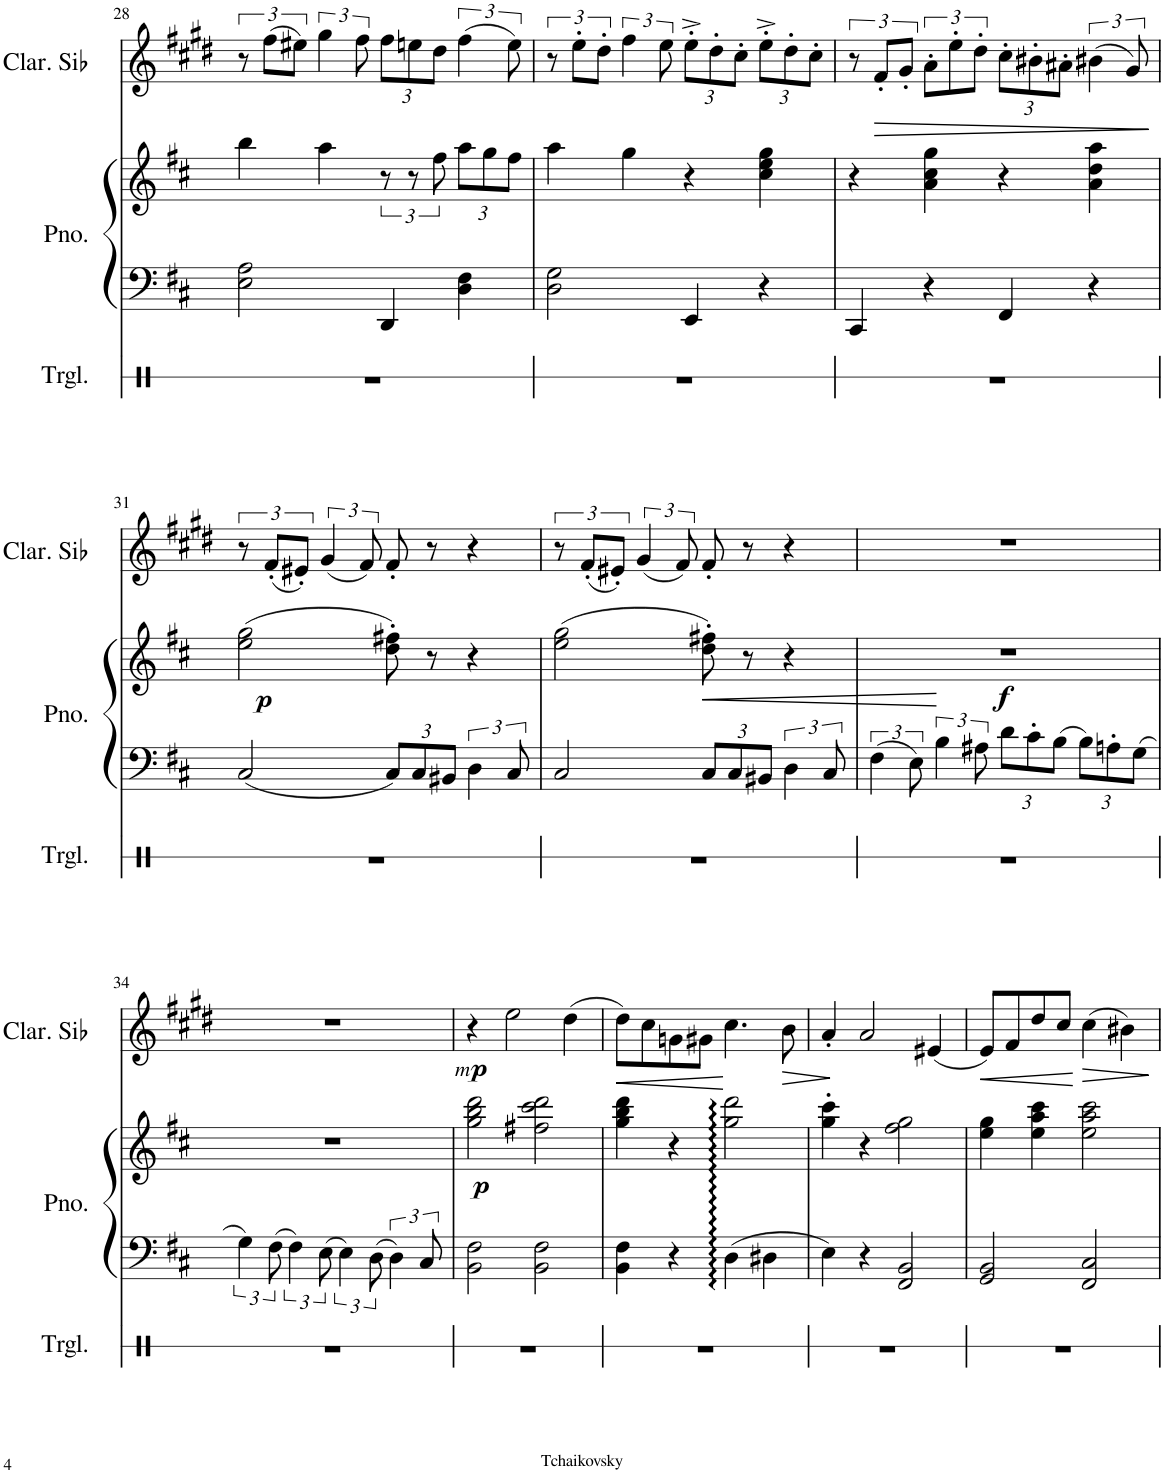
**kern	**kern	**kern	**dynam	**kern	**dynam
*part3	*part2	*part2	*part2	*part1	*part1
*staff4	*staff3	*staff2	*staff2/3	*staff1	*staff1
*I"Triangle	*I"Piano	*	*	*I"Clarinette en Sib	*
*I'Trgl.	*I'Pno.	*	*	*I'Clar. Sib	*
!!LO:PB:g=z
*clefX	*clefF4	*clefG2	*	*clefG2	*
*	*	*	*	*Trd1c2	*
*k[]	*k[f#c#]	*k[f#c#]	*	*k[f#c#g#d#]	*
*M4/4	*M4/4	*M4/4	*	*M4/4	*
*met(c)	*met(c)	*met(c)	*	*met(c)	*
=28	=28	=28	=28	=28	=28
1r	2E\ 2A\	4bb\	.	12r	.
.	.	.	.	(12ff#\L	.
.	.	.	.	12ee#X\J)	.
.	.	4aa\	.	6gg#\	.
.	.	.	.	12ff#\	.
*	*	*	*	*Xbrackettup	*
.	4DD/	12r	.	12ff#\L	.
.	.	12r	.	12een\	.
.	.	12ff#\	.	12dd#\J	.
*	*	*Xbrackettup	*	*brackettup	*
.	4D\ 4F#\	12aa\L	.	(6ff#\	.
.	.	12gg\	.	.	.
.	.	12ff#\J	.	12ee\)	.
=29	=29	=29	=29	=29	=29
1r	2D\ 2G\	4aa\	.	12r	.
.	.	.	.	12ee'\L	.
.	.	.	.	12dd#'\J	.
.	.	4gg\	.	6ff#\	.
.	.	.	.	12ee\	.
*	*	*	*	*Xbrackettup	*
.	4EE/	4r	.	12ee'^\L	.
.	.	.	.	12dd#'\	.
.	.	.	.	12cc#'\J	.
.	4r	4cc#\ 4ee\ 4gg\	.	12ee'^\L	.
.	.	.	.	12dd#'\	.
.	.	.	.	12cc#'\J	.
=30	=30	=30	=30	=30	=30
*	*	*	*	*brackettup	*
1r	4CC#/	4r	.	12r	.
!	!	!	!	!	!LO:HP:b
.	.	.	.	12f#'/L	>
.	.	.	.	12g#'/J	.
.	4r	4a\ 4cc#\ 4gg\	.	12a'\L	.
.	.	.	.	12ee'\	.
.	.	.	.	12dd#'\J	.
*	*	*	*	*Xbrackettup	*
.	4FF#/	4r	.	12cc#'\L	.
.	.	.	.	12b#X'\	.
.	.	.	.	12a#X'\J	.
*	*	*	*	*brackettup	*
.	4r	4a\ 4dd\ 4aa\	.	(6b#X\	.
.	.	.	.	12g#/)	.
.	.	.	.	.	]
!!LO:LB:g=z
=31	=31	=31	=31	=31	=31
!	!	!	!LO:DY:b	!	!
1r	2C#/	(2ee\ 2gg\	p	12r	.
.	.	.	.	(12f#'/L	.
.	.	.	.	12e#X'/J)	.
.	.	.	.	(6g#/	.
.	.	.	.	12f#/)	.
*	*Xbrackettup	*	*	*	*
.	12C#/L	8dd\' 8ff#X\')	.	8f#'/	.
.	12C#/	.	.	.	.
.	.	8r	.	8r	.
.	12BB#X/J	.	.	.	.
*	*brackettup	*	*	*	*
.	6D\	4r	.	4r	.
.	12C#/	.	.	.	.
=32	=32	=32	=32	=32	=32
1r	2C#/	(2ee\ 2gg\	.	12r	.
.	.	.	.	(12f#'/L	.
.	.	.	.	12e#X'/J)	.
.	.	.	.	(6g#/	.
.	.	.	.	12f#/)	.
*	*Xbrackettup	*	*	*	*
!	!	!	!LO:HP:b	!	!
.	12C#/L	8dd\' 8ff#X\')	<	8f#'/	.
.	12C#/	.	.	.	.
.	.	8r	.	8r	.
.	12BB#X/J	.	.	.	.
*	*brackettup	*	*	*	*
.	6D\	4r	.	4r	.
.	12C#/	.	.	.	.
.	.	.	[	.	.
=33	=33	=33	=33	=33	=33
*	*	*^	*	*	*
1r	6F#\	1r	2ryy	.	1r	.
.	12E\	.	.	.	.	.
.	6B\	.	.	.	.	.
.	12A#X\	.	.	.	.	.
*	*Xbrackettup	*	*	*	*	*
!	!	!	!	!LO:DY:b	!	!
.	12d\L	.	2ryy	f	.	.
.	12c#'\	.	.	.	.	.
.	12B\J	.	.	.	.	.
.	12B\L	.	.	.	.	.
.	12An'\	.	.	.	.	.
.	12G\J	.	.	.	.	.
*	*	*v	*v	*	*	*
!!LO:LB:g=z
=34	=34	=34	=34	=34	=34
*	*brackettup	*	*	*	*
1r	6G\	1r	.	1r	.
.	12F#\	.	.	.	.
.	6F#\	.	.	.	.
.	12E\	.	.	.	.
.	6E\	.	.	.	.
.	12D\	.	.	.	.
.	6D\	.	.	.	.
.	12C#/	.	.	.	.
=35	=35	=35	=35	=35	=35
!	!	!	!LO:DY:b	!	!LO:DY:b
!	!	!	!	!	!LO:DY:n=1:b
1r	2BB\ 2F#\	2gg\ 2bb\ 2ddd\	p	4r	other-dynamics p
.	.	.	.	2ee\	.
.	2BB\ 2F#\	2ff#X\ 2ccc#\ 2ddd\	.	.	.
.	.	.	.	(4dd#\	.
=36	=36	=36	=36	=36	=36
!	!	!	!	!	!LO:HP:b
1r	4BB\ 4F#\	4gg\ 4bb\ 4ddd\	.	8dd#\L)	<
.	.	.	.	8cc#\	.
.	4r	4r	.	8gn\	.
.	.	.	.	8g#X\J	.
.	4D\	2gg\ 2ddd\	.	4.cc#\	.
.	4D#X\	.	.	.	.
!	!	!	!	!	!LO:HP:b
.	.	.	.	8b\	>
.	.	.	.	.	[ ]
=37	=37	=37	=37	=37	=37
1r	4E\	4gg\' 4ccc#\'	.	4a'/	.
.	4r	4r	.	2a/	.
.	2FF#/ 2BB/	2ff#\ 2gg\	.	.	.
.	.	.	.	(4e#X/	.
=38	=38	=38	=38	=38	=38
!	!	!	!	!	!LO:HP:b
1r	2GG/ 2BB/	4ee\ 4gg\	.	8e/L)	<
.	.	.	.	8f#/	.
.	.	4ee\ 4aa\ 4ccc#\	.	8dd#/	.
.	.	.	.	8cc#/J	.
!	!	!	!	!	!LO:HP:b
.	2FF#/ 2C#/	2ee\ 2aa\ 2ccc#\	.	(4cc#\	>
.	.	.	.	4b#X\)	.
.	.	.	.	.	[ ]
=	=	=	=	=	=
*-	*-	*-	*-	*-	*-
